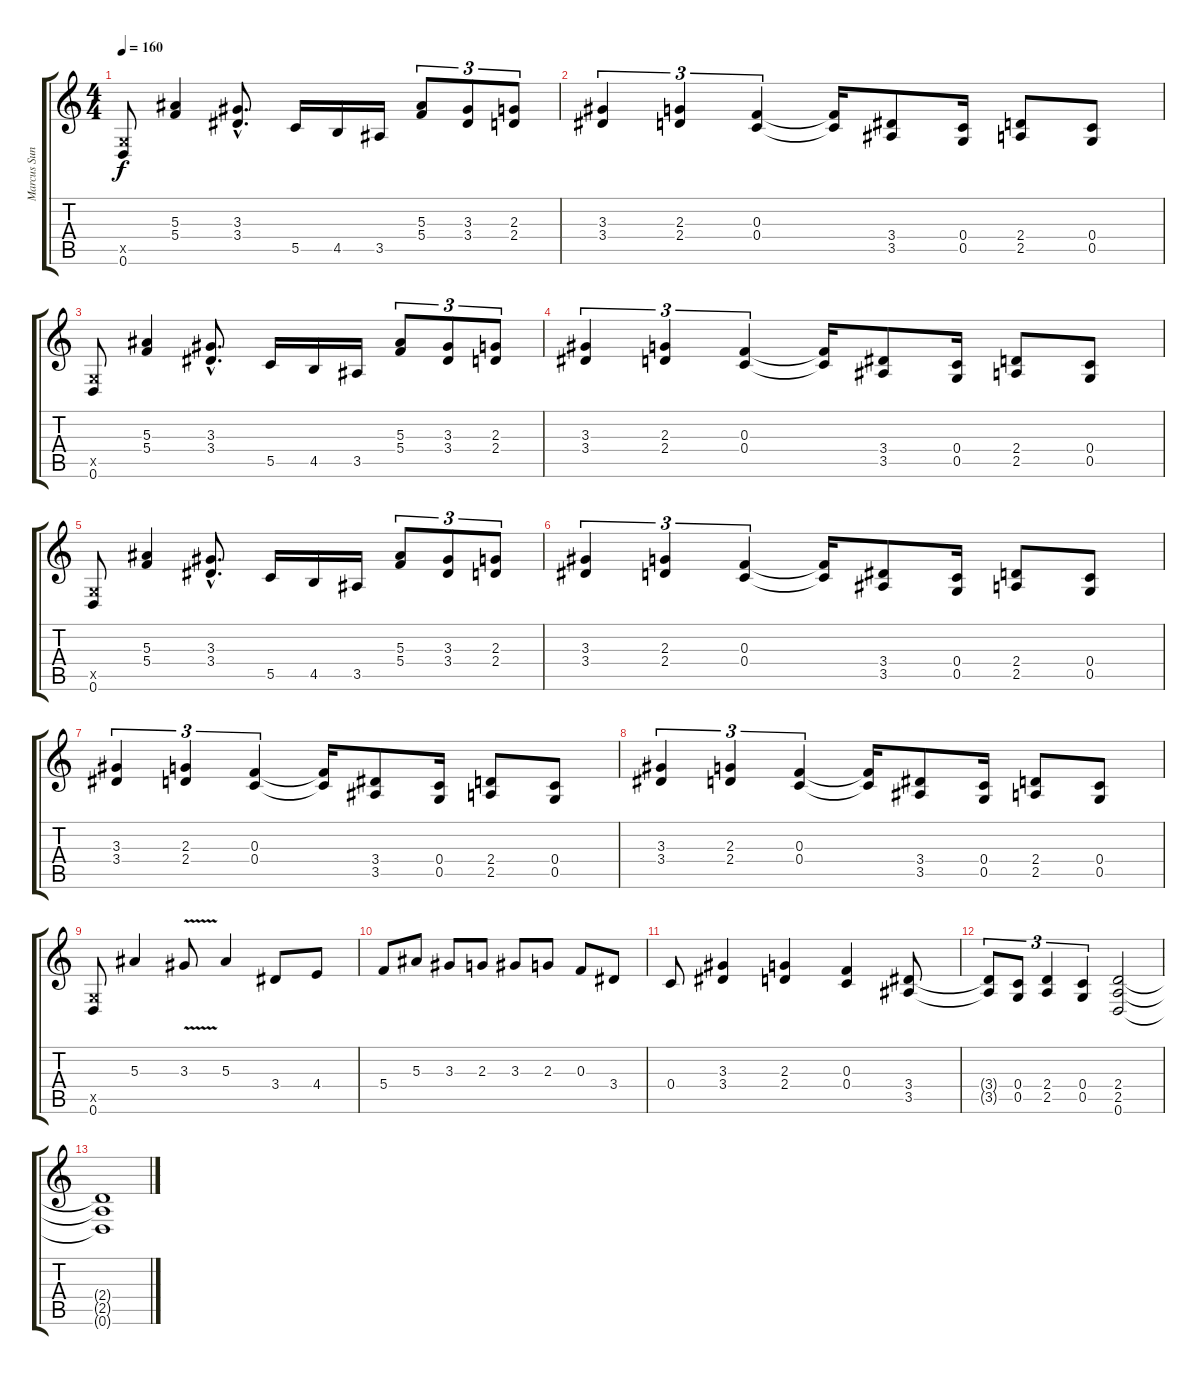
\track ("Marcus Sunesson" "Marcus Sun") {instrument distortionguitar}
\staff {score tabs}
\tuning (D4 A3 F3 C3 G2 D2) {hide}
\ts (4 4)
\tempo 160
\clef g2
\ks c
(0.5{x} 0.6).8{dy f} (5.3 5.4).4 (3.3{hac} 3.4{hac}).8{d} 5.5.16 4.5.16 3.5.16 (5.3 5.4).8{tu (3 2)} (3.3 3.4).8{tu (3 2)} (2.3 2.4).8{tu (3 2)} |
(3.3 3.4).4{tu (3 2)} (2.3 2.4).4{tu (3 2)} (0.3 0.4).4{tu (3 2)} (0.3{t} 0.4{t}).16 (3.4 3.5).8 (0.4 0.5).16 (2.4 2.5).8 (0.4 0.5).8 |
(0.5{x} 0.6).8 (5.3 5.4).4 (3.3{hac} 3.4{hac}).8{d} 5.5.16 4.5.16 3.5.16 (5.3 5.4).8{tu (3 2)} (3.3 3.4).8{tu (3 2)} (2.3 2.4).8{tu (3 2)} |
(3.3 3.4).4{tu (3 2)} (2.3 2.4).4{tu (3 2)} (0.3 0.4).4{tu (3 2)} (0.3{t} 0.4{t}).16 (3.4 3.5).8 (0.4 0.5).16 (2.4 2.5).8 (0.4 0.5).8 |
(0.5{x} 0.6).8 (5.3 5.4).4 (3.3{hac} 3.4{hac}).8{d} 5.5.16 4.5.16 3.5.16 (5.3 5.4).8{tu (3 2)} (3.3 3.4).8{tu (3 2)} (2.3 2.4).8{tu (3 2)} |
(3.3 3.4).4{tu (3 2)} (2.3 2.4).4{tu (3 2)} (0.3 0.4).4{tu (3 2)} (0.3{t} 0.4{t}).16 (3.4 3.5).8 (0.4 0.5).16 (2.4 2.5).8 (0.4 0.5).8 |
(3.3 3.4).4{tu (3 2)} (2.3 2.4).4{tu (3 2)} (0.3 0.4).4{tu (3 2)} (0.3{t} 0.4{t}).16 (3.4 3.5).8 (0.4 0.5).16 (2.4 2.5).8 (0.4 0.5).8 |
(3.3 3.4).4{tu (3 2)} (2.3 2.4).4{tu (3 2)} (0.3 0.4).4{tu (3 2)} (0.3{t} 0.4{t}).16 (3.4 3.5).8 (0.4 0.5).16 (2.4 2.5).8 (0.4 0.5).8 |
(0.5{x} 0.6).8 5.3.4 3.3{v}.8 5.3.4 3.4.8 4.4.8 |
5.4.8 5.3.8 3.3.8 2.3.8 3.3.8 2.3.8 0.3.8 3.4.8 |
0.4.8 (3.3 3.4).4 (2.3 2.4).4 (0.3 0.4).4 (3.4 3.5).8 |
(3.4{t} 3.5{t}).8{tu (3 2)} (0.4 0.5).8{tu (3 2)} (2.4 2.5).4{tu (3 2)} (0.4 0.5).4{tu (3 2)} (2.4 2.5 0.6).2 |
(2.4{t} 2.5{t} 0.6{t}).1
